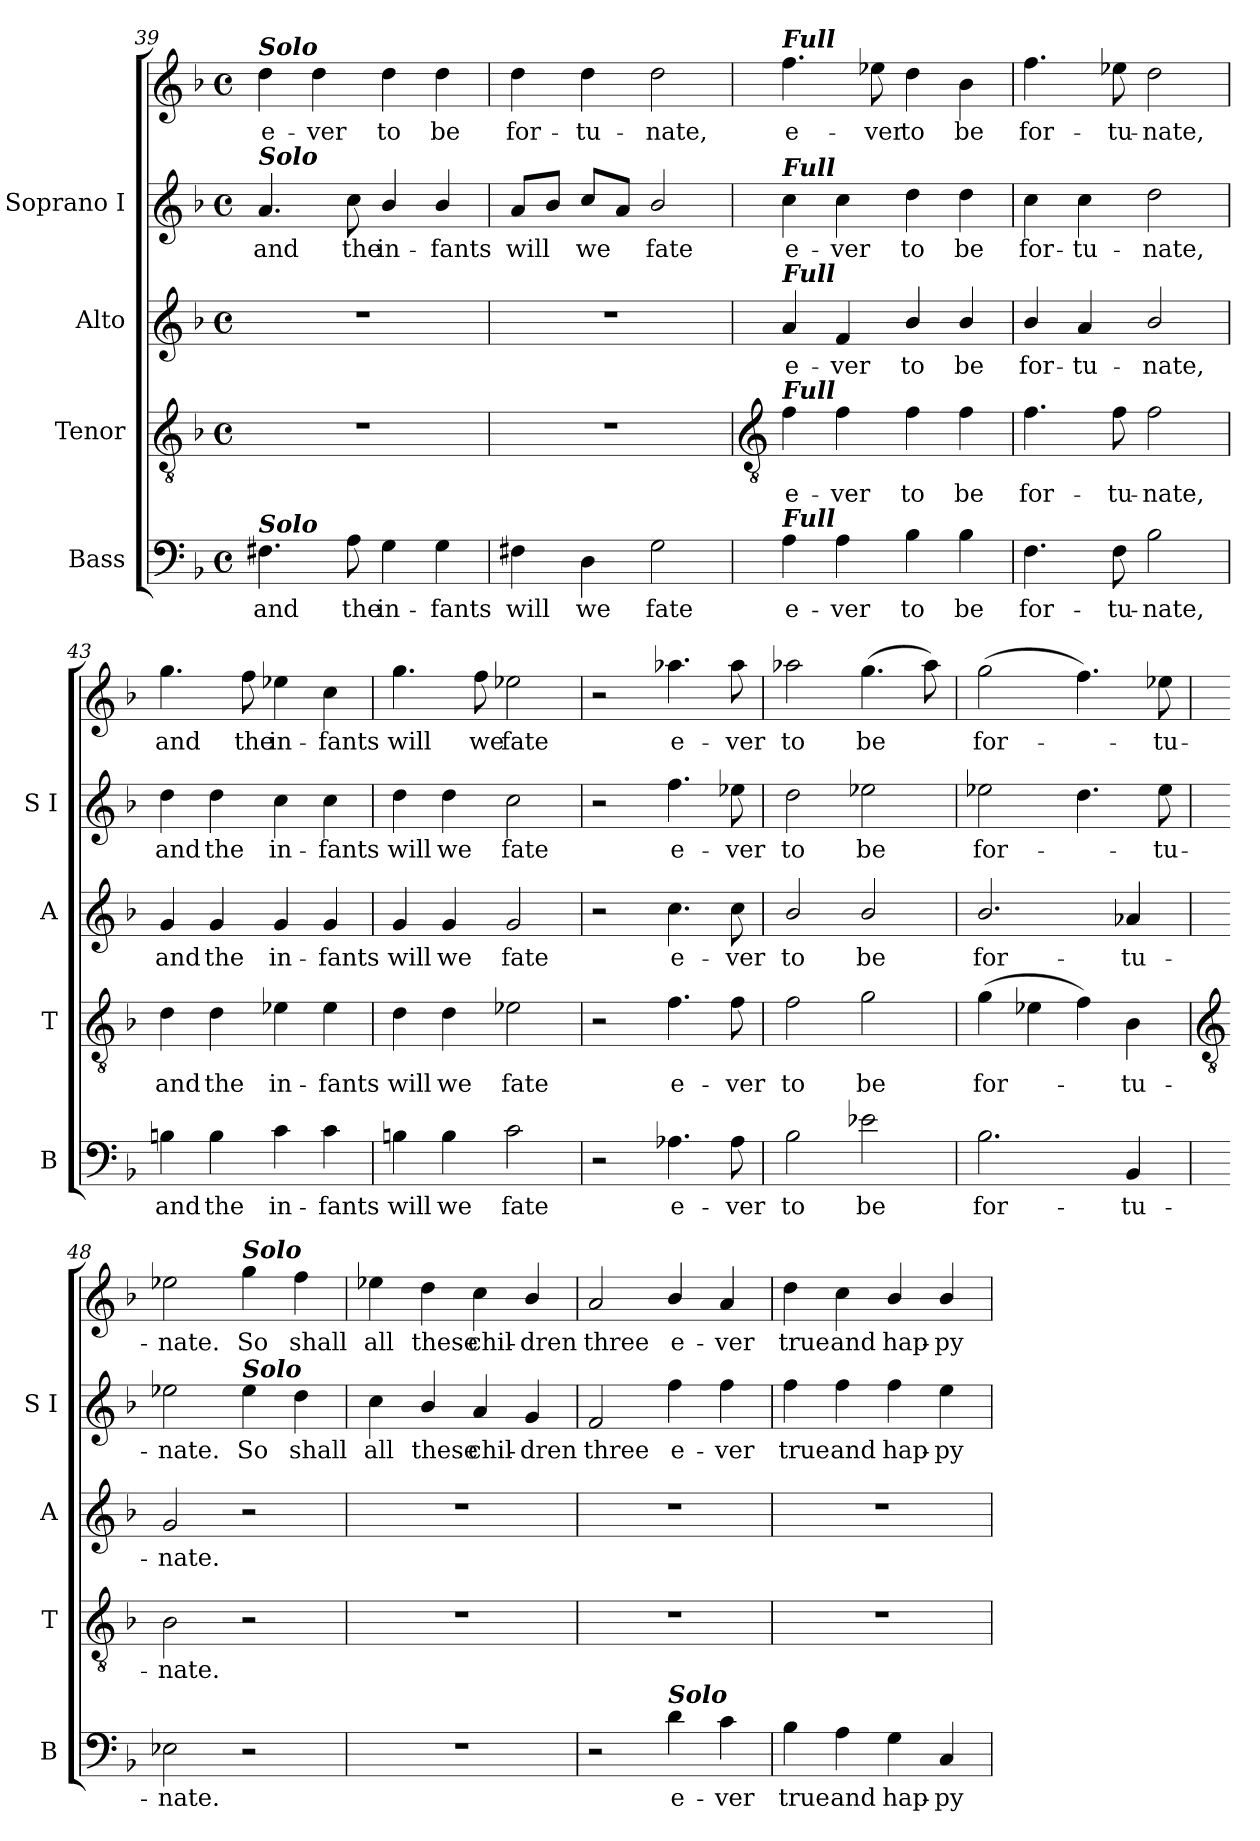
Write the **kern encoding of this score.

**kern	**text	**kern	**text	**kern	**text	**kern	**text	**kern	**text
*part4	*part4	*part3	*part3	*part2	*part2	*part1	*part1	*part1	*part1
*staff5	*staff5	*staff4	*staff4	*staff3	*staff3	*staff2	*staff2	*staff1	*staff1
*I"Bass	*	*I"Tenor	*	*I"Alto	*	*I"Soprano I	*	*	*
*I'B	*	*I'T	*	*I'A	*	*I'S I	*	*	*
*clefF4	*	*clefGv2	*	*clefG2	*	*clefG2	*	*clefG2	*
*k[b-]	*	*k[b-]	*	*k[b-]	*	*k[b-]	*	*k[b-]	*
*F:	*	*F:	*	*F:	*	*F:	*	*F:	*
*M4/4	*	*M4/4	*	*M4/4	*	*M4/4	*	*M4/4	*
*met(c)	*	*met(c)	*	*met(c)	*	*met(c)	*	*met(c)	*
=39	=39	=39	=39	=39	=39	=39	=39	=39	=39
!	!	!	!	!	!	!	!	!LO:TX:a:Bi:t=Solo	!
!	!	!	!	!	!	!LO:TX:a:Bi:t=Solo	!	!	!
!LO:TX:a:Bi:t=Solo	!	!	!	!	!	!	!	!	!
!	!LO:LY:b	!	!	!	!	!	!LO:LY:b	!	!LO:LY:b
4.F#X	and	1r	.	1r	.	4.a	and	4dd	e-
!	!	!	!	!	!	!	!	!	!LO:LY:b
.	.	.	.	.	.	.	.	4dd	-ver
!	!LO:LY:b	!	!	!	!	!	!LO:LY:b	!	!
8A	the	.	.	.	.	8cc	the	.	.
!	!LO:LY:b	!	!	!	!	!	!LO:LY:b	!	!LO:LY:b
4G	in-	.	.	.	.	4b-/	in-	4dd	to
!	!LO:LY:b	!	!	!	!	!	!LO:LY:b	!	!LO:LY:b
4G	-fants	.	.	.	.	4b-/	-fants	4dd	be
=40	=40	=40	=40	=40	=40	=40	=40	=40	=40
!	!LO:LY:b	!	!	!	!	!	!LO:LY:b	!	!LO:LY:b
4F#X	will	1r	.	1r	.	8aL	will	4dd	for-
.	.	.	.	.	.	8b-J	.	.	.
!	!LO:LY:b	!	!	!	!	!	!LO:LY:b	!	!LO:LY:b
4D	we	.	.	.	.	8cc/L	we	4dd	-tu-
.	.	.	.	.	.	8a/J	.	.	.
!	!LO:LY:b	!	!	!	!	!	!LO:LY:b	!	!LO:LY:b
2G	fate	.	.	.	.	2b-/	fate	2dd	-nate,
!!LO:LB:g=z
=41	=41	=41	=41	=41	=41	=41	=41	=41	=41
*	*	*clefGv2	*	*	*	*	*	*	*
!	!	!	!	!	!	!	!	!LO:TX:a:Bi:t=Full	!
!	!	!	!	!	!	!LO:TX:a:Bi:t=Full	!	!	!
!	!	!	!	!LO:TX:a:Bi:t=Full	!	!	!	!	!
!	!	!LO:TX:a:Bi:t=Full	!	!	!	!	!	!	!
!LO:TX:a:Bi:t=Full	!	!	!	!	!	!	!	!	!
!	!LO:LY:b	!	!LO:LY:b	!	!LO:LY:b	!	!LO:LY:b	!	!LO:LY:b
4A	e-	4f	e-	4a	e-	4cc	e-	4.ff	e-
!	!LO:LY:b	!	!LO:LY:b	!	!LO:LY:b	!	!LO:LY:b	!	!
4A	-ver	4f	-ver	4f	-ver	4cc	-ver	.	.
!	!	!	!	!	!	!	!	!	!LO:LY:b
.	.	.	.	.	.	.	.	8ee-X	-ver
!	!LO:LY:b	!	!LO:LY:b	!	!LO:LY:b	!	!LO:LY:b	!	!LO:LY:b
4B-	to	4f	to	4b-/	to	4dd	to	4dd	to
!	!LO:LY:b	!	!LO:LY:b	!	!LO:LY:b	!	!LO:LY:b	!	!LO:LY:b
4B-	be	4f	be	4b-/	be	4dd	be	4b-	be
=42	=42	=42	=42	=42	=42	=42	=42	=42	=42
!	!LO:LY:b	!	!LO:LY:b	!	!LO:LY:b	!	!LO:LY:b	!	!LO:LY:b
4.F	for-	4.f	for-	4b-/	for-	4cc	for-	4.ff	for-
!	!	!	!	!	!LO:LY:b	!	!LO:LY:b	!	!
.	.	.	.	4a	-tu-	4cc	-tu-	.	.
!	!LO:LY:b	!	!LO:LY:b	!	!	!	!	!	!LO:LY:b
8F	-tu-	8f	-tu-	.	.	.	.	8ee-X	-tu-
!	!LO:LY:b	!	!LO:LY:b	!	!LO:LY:b	!	!LO:LY:b	!	!LO:LY:b
2B-	-nate,	2f	-nate,	2b-/	-nate,	2dd	-nate,	2dd	-nate,
=43	=43	=43	=43	=43	=43	=43	=43	=43	=43
!	!LO:LY:b	!	!LO:LY:b	!	!LO:LY:b	!	!LO:LY:b	!	!LO:LY:b
4Bn	and	4d	and	4g	and	4dd	and	4.gg	and
!	!LO:LY:b	!	!LO:LY:b	!	!LO:LY:b	!	!LO:LY:b	!	!
4B	the	4d	the	4g	the	4dd	the	.	.
!	!	!	!	!	!	!	!	!	!LO:LY:b
.	.	.	.	.	.	.	.	8ff	the
!	!LO:LY:b	!	!LO:LY:b	!	!LO:LY:b	!	!LO:LY:b	!	!LO:LY:b
4c	in-	4e-X	in-	4g	in-	4cc	in-	4ee-X	in-
!	!LO:LY:b	!	!LO:LY:b	!	!LO:LY:b	!	!LO:LY:b	!	!LO:LY:b
4c	-fants	4e-	-fants	4g	-fants	4cc	-fants	4cc	-fants
=44	=44	=44	=44	=44	=44	=44	=44	=44	=44
!	!LO:LY:b	!	!LO:LY:b	!	!LO:LY:b	!	!LO:LY:b	!	!LO:LY:b
4Bn	will	4d	will	4g	will	4dd	will	4.gg	will
!	!LO:LY:b	!	!LO:LY:b	!	!LO:LY:b	!	!LO:LY:b	!	!
4B	we	4d	we	4g	we	4dd	we	.	.
!	!	!	!	!	!	!	!	!	!LO:LY:b
.	.	.	.	.	.	.	.	8ff	we
!	!LO:LY:b	!	!LO:LY:b	!	!LO:LY:b	!	!LO:LY:b	!	!LO:LY:b
2c	fate	2e-X	fate	2g	fate	2cc	fate	2ee-X	fate
=45	=45	=45	=45	=45	=45	=45	=45	=45	=45
2r	.	2r	.	2r	.	2r	.	2r	.
!	!LO:LY:b	!	!LO:LY:b	!	!LO:LY:b	!	!LO:LY:b	!	!LO:LY:b
4.A-X	e-	4.f	e-	4.cc	e-	4.ff	e-	4.aa-X	e-
!	!LO:LY:b	!	!LO:LY:b	!	!LO:LY:b	!	!LO:LY:b	!	!LO:LY:b
8A-	-ver	8f	-ver	8cc	-ver	8ee-X	-ver	8aa-	-ver
=46	=46	=46	=46	=46	=46	=46	=46	=46	=46
!	!LO:LY:b	!	!LO:LY:b	!	!LO:LY:b	!	!LO:LY:b	!	!LO:LY:b
2B-	to	2f	to	2b-/	to	2dd	to	2aa-X	to
!	!LO:LY:b	!	!LO:LY:b	!	!LO:LY:b	!	!LO:LY:b	!	!LO:LY:b
2e-X	be	2g	be	2b-/	be	2ee-X	be	(>4.gg	be
.	.	.	.	.	.	.	.	8aa-)	.
=47	=47	=47	=47	=47	=47	=47	=47	=47	=47
!	!LO:LY:b	!	!LO:LY:b	!	!LO:LY:b	!	!LO:LY:b	!	!LO:LY:b
2.B-	for-	(>4g	for-	2.b-/	for-	2ee-X	-for-	(>2gg	for-
.	.	4e-X	.	.	.	.	.	.	.
.	.	4f)	.	.	.	4.dd	.	4.ff)	.
!	!LO:LY:b	!	!LO:LY:b	!	!LO:LY:b	!	!	!	!
4BB-	-tu-	4B-	tu-	4a-X	-tu-	.	.	.	.
!	!	!	!	!	!	!	!LO:LY:b	!	!LO:LY:b
.	.	.	.	.	.	8ee-	tu-	8ee-X	tu-
!!LO:LB:g=z
=48	=48	=48	=48	=48	=48	=48	=48	=48	=48
*	*	*clefGv2	*	*	*	*	*	*	*
!	!LO:LY:b	!	!LO:LY:b	!	!LO:LY:b	!	!LO:LY:b	!	!LO:LY:b
2E-X	-nate.	2B-	-nate.	2g	-nate.	2ee-X	nate.	2ee-X	-nate.
!	!	!	!	!	!	!	!	!LO:TX:a:Bi:t=Solo	!
!	!	!	!	!	!	!LO:TX:a:Bi:t=Solo	!	!	!
!	!	!	!	!	!	!	!LO:LY:b	!	!LO:LY:b
2r	.	2r	.	2r	.	4ee-	So	4gg	So
!	!	!	!	!	!	!	!LO:LY:b	!	!LO:LY:b
.	.	.	.	.	.	4dd	shall	4ff	shall
=49	=49	=49	=49	=49	=49	=49	=49	=49	=49
!	!	!	!	!	!	!	!LO:LY:b	!	!LO:LY:b
1r	.	1r	.	1r	.	4cc	all	4ee-X	all
!	!	!	!	!	!	!	!LO:LY:b	!	!LO:LY:b
.	.	.	.	.	.	4b-/	these	4dd	these
!	!	!	!	!	!	!	!LO:LY:b	!	!LO:LY:b
.	.	.	.	.	.	4a	chil-	4cc	chil-
!	!	!	!	!	!	!	!LO:LY:b	!	!LO:LY:b
.	.	.	.	.	.	4g	-dren	4b-/	-dren
=50	=50	=50	=50	=50	=50	=50	=50	=50	=50
!	!	!	!	!	!	!	!LO:LY:b	!	!LO:LY:b
2r	.	1r	.	1r	.	2f	three	2a	three
!LO:TX:a:Bi:t=Solo	!	!	!	!	!	!	!	!	!
!	!LO:LY:b	!	!	!	!	!	!LO:LY:b	!	!LO:LY:b
4d	e-	.	.	.	.	4ff	e-	4b-/	e-
!	!LO:LY:b	!	!	!	!	!	!LO:LY:b	!	!LO:LY:b
4c	-ver	.	.	.	.	4ff	-ver	4a	-ver
=51	=51	=51	=51	=51	=51	=51	=51	=51	=51
!	!LO:LY:b	!	!	!	!	!	!LO:LY:b	!	!LO:LY:b
4B-	true	1r	.	1r	.	4ff	true	4dd	true
!	!LO:LY:b	!	!	!	!	!	!LO:LY:b	!	!LO:LY:b
4A	and	.	.	.	.	4ff	and	4cc	and
!	!LO:LY:b	!	!	!	!	!	!LO:LY:b	!	!LO:LY:b
4G	hap-	.	.	.	.	4ff	hap-	4b-/	hap-
!	!LO:LY:b	!	!	!	!	!	!LO:LY:b	!	!LO:LY:b
4C	-py	.	.	.	.	4ee	-py	4b-/	-py
=	=	=	=	=	=	=	=	=	=
*-	*-	*-	*-	*-	*-	*-	*-	*-	*-
